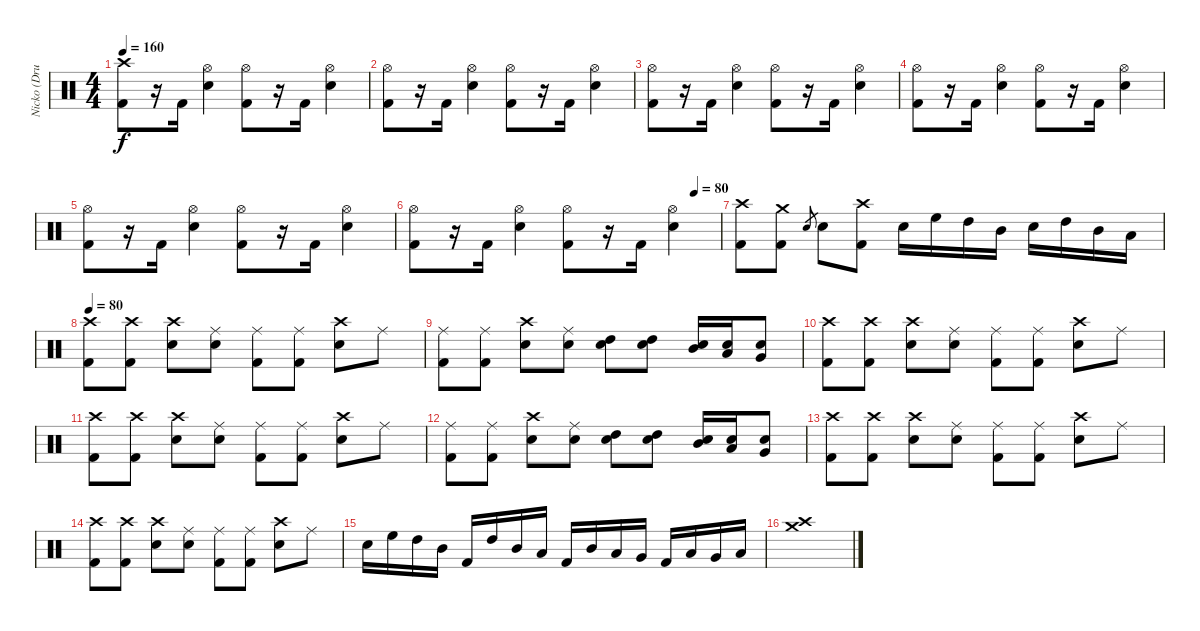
\track ("Nicko (Drums)" "Nicko (Dru") {instrument percussion}
\staff {score}
\articulation defaults
\ts (4 4)
\tempo 160
\clef neutral
\ks c
("Crash high (hit)" "Kick (hit) 2").8{dy f} r.16 "Kick (hit) 2".16 ("Hi-Hat (open)" "Snare (hit) 2").4 ("Hi-Hat (open)" "Kick (hit) 2").8 r.16 "Kick (hit) 2".16 ("Hi-Hat (open)" "Snare (hit) 2").4 |
("Hi-Hat (open)" "Kick (hit) 2").8 r.16 "Kick (hit) 2".16 ("Hi-Hat (open)" "Snare (hit) 2").4 ("Hi-Hat (open)" "Kick (hit) 2").8 r.16 "Kick (hit) 2".16 ("Hi-Hat (open)" "Snare (hit) 2").4 |
("Hi-Hat (open)" "Kick (hit) 2").8 r.16 "Kick (hit) 2".16 ("Hi-Hat (open)" "Snare (hit) 2").4 ("Hi-Hat (open)" "Kick (hit) 2").8 r.16 "Kick (hit) 2".16 ("Hi-Hat (open)" "Snare (hit) 2").4 |
("Hi-Hat (open)" "Kick (hit) 2").8 r.16 "Kick (hit) 2".16 ("Hi-Hat (open)" "Snare (hit) 2").4 ("Hi-Hat (open)" "Kick (hit) 2").8 r.16 "Kick (hit) 2".16 ("Hi-Hat (open)" "Snare (hit) 2").4 |
("Hi-Hat (open)" "Kick (hit) 2").8 r.16 "Kick (hit) 2".16 ("Hi-Hat (open)" "Snare (hit) 2").4 ("Hi-Hat (open)" "Kick (hit) 2").8 r.16 "Kick (hit) 2".16 ("Hi-Hat (open)" "Snare (hit) 2").4 |
\tempo (80 0.9166666666666666)
("Hi-Hat (open)" "Kick (hit) 2").8 r.16 "Kick (hit) 2".16 ("Hi-Hat (open)" "Snare (hit) 2").4 ("Hi-Hat (open)" "Kick (hit) 2").8 r.16 "Kick (hit) 2".16 ("Hi-Hat (open)" "Snare (hit) 2").4 |
("Crash high (hit)" "Kick (hit) 2").8 ("Crash medium (hit)" "Kick (hit) 2").8 "Snare (hit) 2".8{gr} "Snare (hit) 2".8 ("Crash high (hit)" "Kick (hit) 2").8 "Snare (hit) 2".16 "High Floor Tom (hit)".16 "High Tom (hit)".16 "Mid Tom (hit)".16 "Snare (hit) 2".16 "High Tom (hit)".16 "Mid Tom (hit)".16 "Low Tom (hit)".16 |
\tempo 80
("Crash high (hit)" "Kick (hit) 2").8 ("Crash high (hit)" "Kick (hit) 2").8 ("Crash high (hit)" "Snare (hit) 2").8 ("Snare (hit) 2" "Ride (middle)").8 ("Kick (hit) 2" "Ride (middle)").8 ("Kick (hit) 2" "Ride (middle)").8 ("Crash high (hit)" "Snare (hit) 2").8 "Ride (middle)".8 |
("Kick (hit) 2" "Ride (middle)").8 ("Kick (hit) 2" "Ride (middle)").8 ("Crash high (hit)" "Snare (hit) 2").8 ("Snare (hit) 2" "Ride (middle)").8 ("Snare (hit) 2" "High Tom (hit)").8 ("Snare (hit) 2" "High Tom (hit)").8 ("Snare (hit) 2" "Mid Tom (hit)").16 ("Snare (hit) 2" "Low Tom (hit)").16 ("Snare (hit) 2" "Very Low Tom (hit)").8 |
("Crash high (hit)" "Kick (hit) 2").8 ("Crash high (hit)" "Kick (hit) 2").8 ("Crash high (hit)" "Snare (hit) 2").8 ("Snare (hit) 2" "Ride (middle)").8 ("Kick (hit) 2" "Ride (middle)").8 ("Kick (hit) 2" "Ride (middle)").8 ("Crash high (hit)" "Snare (hit) 2").8 "Ride (middle)".8 |
("Crash high (hit)" "Kick (hit) 2").8 ("Crash high (hit)" "Kick (hit) 2").8 ("Crash high (hit)" "Snare (hit) 2").8 ("Snare (hit) 2" "Ride (middle)").8 ("Kick (hit) 2" "Ride (middle)").8 ("Kick (hit) 2" "Ride (middle)").8 ("Crash high (hit)" "Snare (hit) 2").8 "Ride (middle)".8 |
("Kick (hit) 2" "Ride (middle)").8 ("Kick (hit) 2" "Ride (middle)").8 ("Crash high (hit)" "Snare (hit) 2").8 ("Snare (hit) 2" "Ride (middle)").8 ("Snare (hit) 2" "High Tom (hit)").8 ("Snare (hit) 2" "High Tom (hit)").8 ("Snare (hit) 2" "Mid Tom (hit)").16 ("Snare (hit) 2" "Low Tom (hit)").16 ("Snare (hit) 2" "Very Low Tom (hit)").8 |
("Crash high (hit)" "Kick (hit) 2").8 ("Crash high (hit)" "Kick (hit) 2").8 ("Crash high (hit)" "Snare (hit) 2").8 ("Snare (hit) 2" "Ride (middle)").8 ("Kick (hit) 2" "Ride (middle)").8 ("Kick (hit) 2" "Ride (middle)").8 ("Crash high (hit)" "Snare (hit) 2").8 "Ride (middle)".8 |
("Crash high (hit)" "Kick (hit) 2").8 ("Crash high (hit)" "Kick (hit) 2").8 ("Crash high (hit)" "Snare (hit) 2").8 ("Snare (hit) 2" "Ride (middle)").8 ("Kick (hit) 2" "Ride (middle)").8 ("Kick (hit) 2" "Ride (middle)").8 ("Crash high (hit)" "Snare (hit) 2").8 "Ride (middle)".8 |
"Snare (hit) 2".16 "High Floor Tom (hit)".16 "High Tom (hit)".16 "Mid Tom (hit)".16 "Kick (hit) 2".16 "High Tom (hit)".16 "Mid Tom (hit)".16 "Low Tom (hit)".16 "Kick (hit) 2".16 "Mid Tom (hit)".16 "Low Tom (hit)".16 "Very Low Tom (hit)".16 "Kick (hit) 2".16 "Low Tom (hit)".16 "Very Low Tom (hit)".16 "Low Floor Tom (hit)".16 |
("Crash high (hit)" "Crash medium (hit)").1
